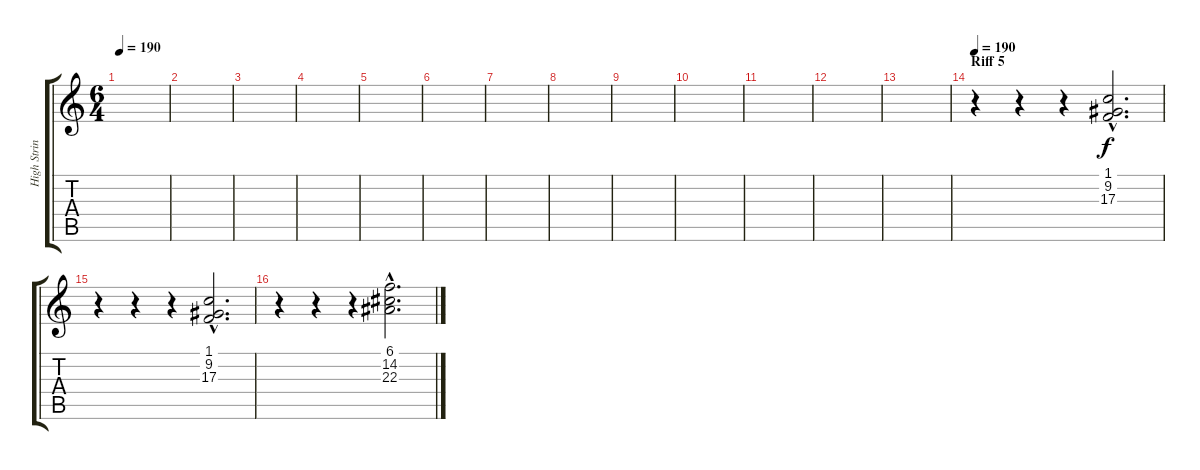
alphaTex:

\track ("High Strings" "High Strin") {instrument stringensemble1}
\staff {score tabs}
\tuning (E4 B3 G3 D3 A2 E2) {hide}
\ts (6 4)
\tempo 190
\clef g2
\ks c
|
|
|
|
|
|
|
|
|
|
|
|
|
\section ("" "Riff 5")
\tempo 190
r.4{volume 10} r.4 r.4 (1.1{hac} 9.2{hac} 17.3{hac}).2{d} |
r.4 r.4 r.4 (1.1{hac} 9.2{hac} 17.3{hac}).2{d} |
r.4 r.4 r.4 (6.1{hac} 14.2{hac} 22.3{hac}).2{d}
